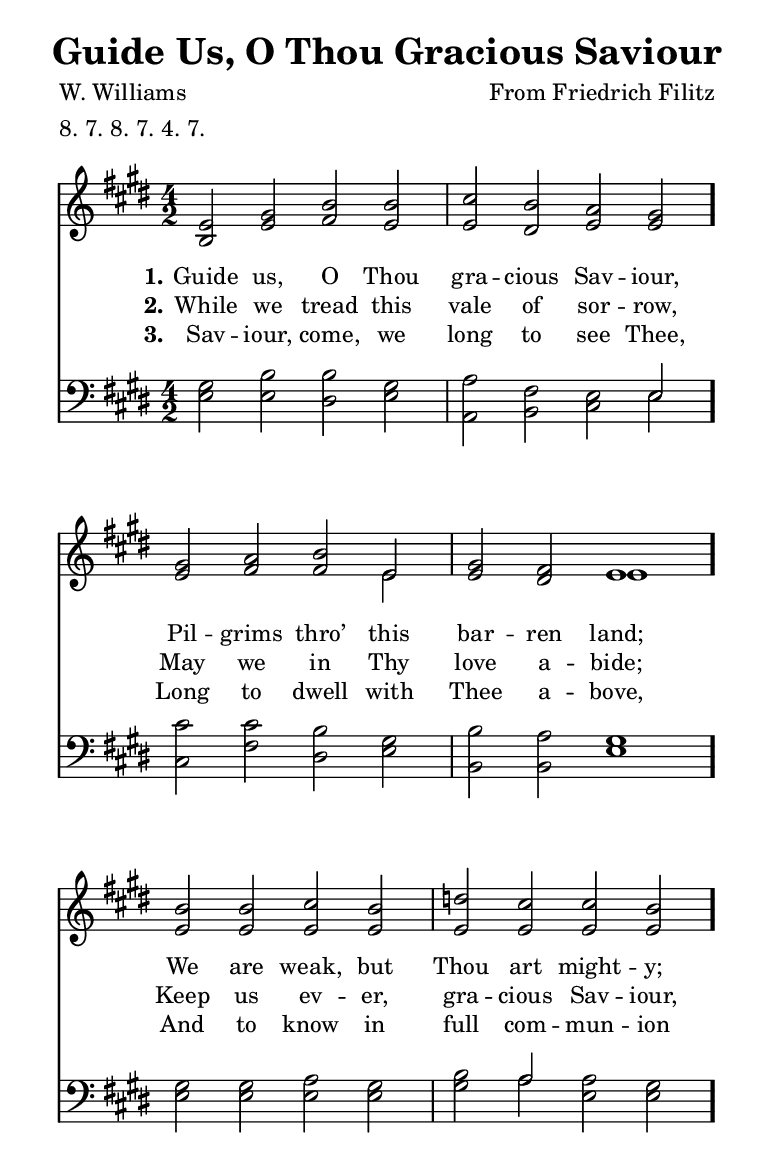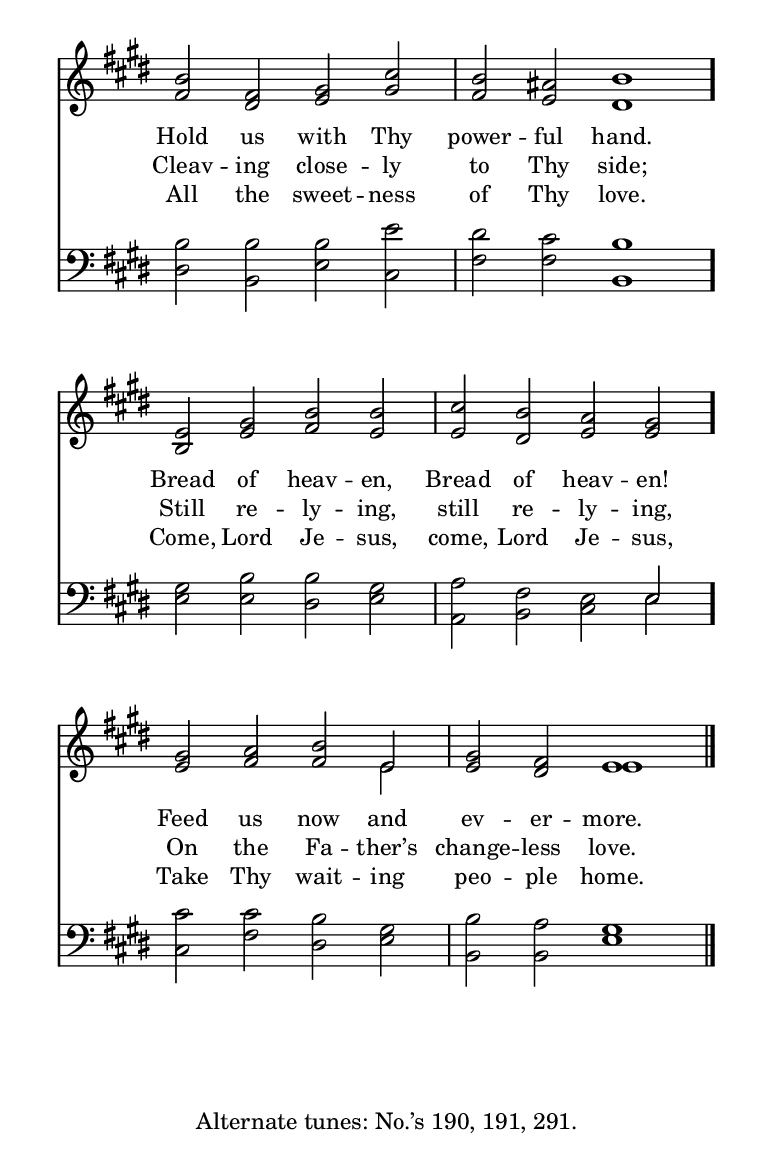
\include "common/global.ily"
\paper {
  \include "common/paper.ily"
  system-count = #(cond (is-eogsized 4) (#t #f))
}

\header{
  hymnnumber = "163"
  title = "Guide Us, O Thou Gracious Saviour"
  tunename = "Mannheim"
  meter = "8. 7. 8. 7. 4. 7."
  poet = "W. Williams"
  composer = "From Friedrich Filitz"
  %copyright = ""
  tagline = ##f
}

global = {
  \include "common/overrides.ily"
  \override Staff.TimeSignature.style = #'numbered
  \time 4/2
  \override Score.MetronomeMark.transparent = ##t % hide all fermata changes too
  \tempo 2=80
  \key e \major
  \autoBeamOff
}

notesSoprano = {
\global
\relative c' {

  e2 gis b b | cis b a gis |
  gis2 a b e, | gis fis e1 |
  b'2 b cis b | d cis cis b |
  b2 fis gis cis | b ais b1 |
  e,2 gis b b | cis b a gis |
  gis2 a b e, | gis fis e1 |

  \bar "|."

}
}

notesAlto = {
\global
\relative e' {

  b2 e fis e | e dis e e |
  e2 fis fis e | e dis e1 |
  e2 e e e | e e e e |
  fis2 dis e gis | fis e dis1 | 
  b2 e fis e | e dis e e |
  e2 fis fis e | e dis e1 |

}
}

notesTenor = {
\global
\relative a {

  gis2 b b gis | a fis e e |
  cis'2 cis b gis | b a gis1 |
  gis2 gis a gis | b a a gis |
  b2 b b e | dis cis b1 |
  gis2 b b gis | a fis e e |
  cis'2 cis b gis | b a gis1 |

}
}

notesBass = {
\global
\relative f {

  e2 e dis e | a, b cis e |
  cis2 fis dis e | b b e1 |
  e2 e e e | gis a e e |
  dis b e cis | fis fis b,1 |
  e2 e dis e | a, b cis e |
  cis2 fis dis e | b b e1 |

}
}

wordsA = \lyricmode {
\set stanza = "1."

Guide us, O Thou gra -- cious Sav -- iour, \bar "."
Pil -- grims thro’ this bar -- ren land; \bar "."
We are weak, but Thou art might -- y; \bar "."
Hold us with Thy power -- ful hand. \bar "."
Bread of heav -- en,
%{HIDE>%} Bread of heav -- en! %{<HIDE%} \bar "."
Feed us now and ev -- er -- more. \bar "."

}

wordsB = \lyricmode {
\set stanza = "2."

While we tread this vale of sor -- row,
May we in Thy love a -- bide;
Keep us ev -- er, gra -- cious Sav -- iour,
Cleav -- ing close -- ly to Thy side;
Still re -- ly -- ing,
%{HIDE>%} still re -- ly -- ing, %{<HIDE%}
On the Fa -- ther’s change -- less love.

}

wordsC = \lyricmode {
\set stanza = "3."

Sav -- iour, come, we long to see Thee,
Long to dwell with Thee a -- bove,
And to know in full com -- mun -- ion
All the sweet -- ness of Thy love.
Come, Lord Je -- sus,
%{HIDE>%} come, Lord Je -- sus, %{<HIDE%}
Take Thy wait -- ing peo -- ple home.

}

\score {
  \context ChoirStaff <<
    \context Staff = upper <<
      \set Staff.autoBeaming = ##f
      \set ChoirStaff.systemStartDelimiter = #'SystemStartBar
      \set ChoirStaff.printPartCombineTexts = ##f
      \partcombine #'(2 . 9) \notesSoprano \notesAlto
      \context NullVoice = sopranos { \voiceOne << \notesSoprano >> }
      \context NullVoice = altos { \voiceTwo << \notesAlto >> }
      \context Lyrics = one   \lyricsto sopranos \wordsA
      \context Lyrics = two   \lyricsto sopranos \wordsB
      \context Lyrics = three \lyricsto sopranos \wordsC
    >>
    \context Staff = men <<
      \set Staff.autoBeaming = ##f
      \clef bass
      \set ChoirStaff.printPartCombineTexts = ##f
      \partcombine #'(2 . 9) \notesTenor \notesBass
      \context NullVoice = tenors { \voiceOne << \notesTenor >> }
      \context NullVoice = basses { \voiceTwo << \notesBass >> }
    >>
  >>
  \layout {
    \include "common/layout.ily"
  }
  \midi{
    \include "common/midi.ily"
  }
}

\noPageBreak

\markup { \fill-line { \lower #4 \line { Alternate tunes: No.’s 190, 191, 291. } } }

\version "2.19.49"  % necessary for upgrading to future LilyPond versions.

% vi:set et ts=2 sw=2 ai nocindent syntax=lilypond:
